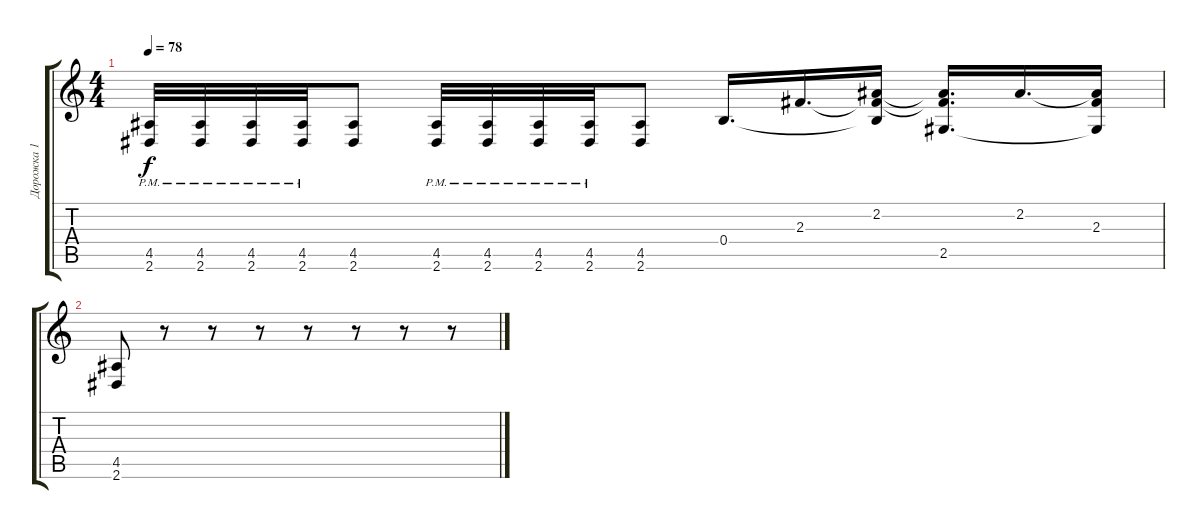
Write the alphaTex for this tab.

\track ("Дорожка 1" "Дорожка 1") {instrument distortionguitar}
\staff {score tabs}
\tuning (Db4 Ab3 E3 B2 Gb2 Db2) {hide}
\ts (4 4)
\tempo 78
\clef g2
\ks c
(4.5{pm} 2.6{pm}).32{dy f} (4.5{pm} 2.6{pm}).32 (4.5{pm} 2.6{pm}).32 (4.5{pm} 2.6{pm}).32 (4.5 2.6).8 (4.5{pm} 2.6{pm}).32 (4.5{pm} 2.6{pm}).32 (4.5{pm} 2.6{pm}).32 (4.5{pm} 2.6{pm}).32 (4.5 2.6).8 0.4.16{d} 2.3.16{d} (2.2 2.3{t} 0.4{t}).16 (2.2{t} 2.3{t} 2.5).16{d} 2.2.16{d} (2.2{t} 2.3 2.5{t}).16 |
(4.5 2.6).8 r.8 r.8 r.8 r.8 r.8 r.8 r.8
